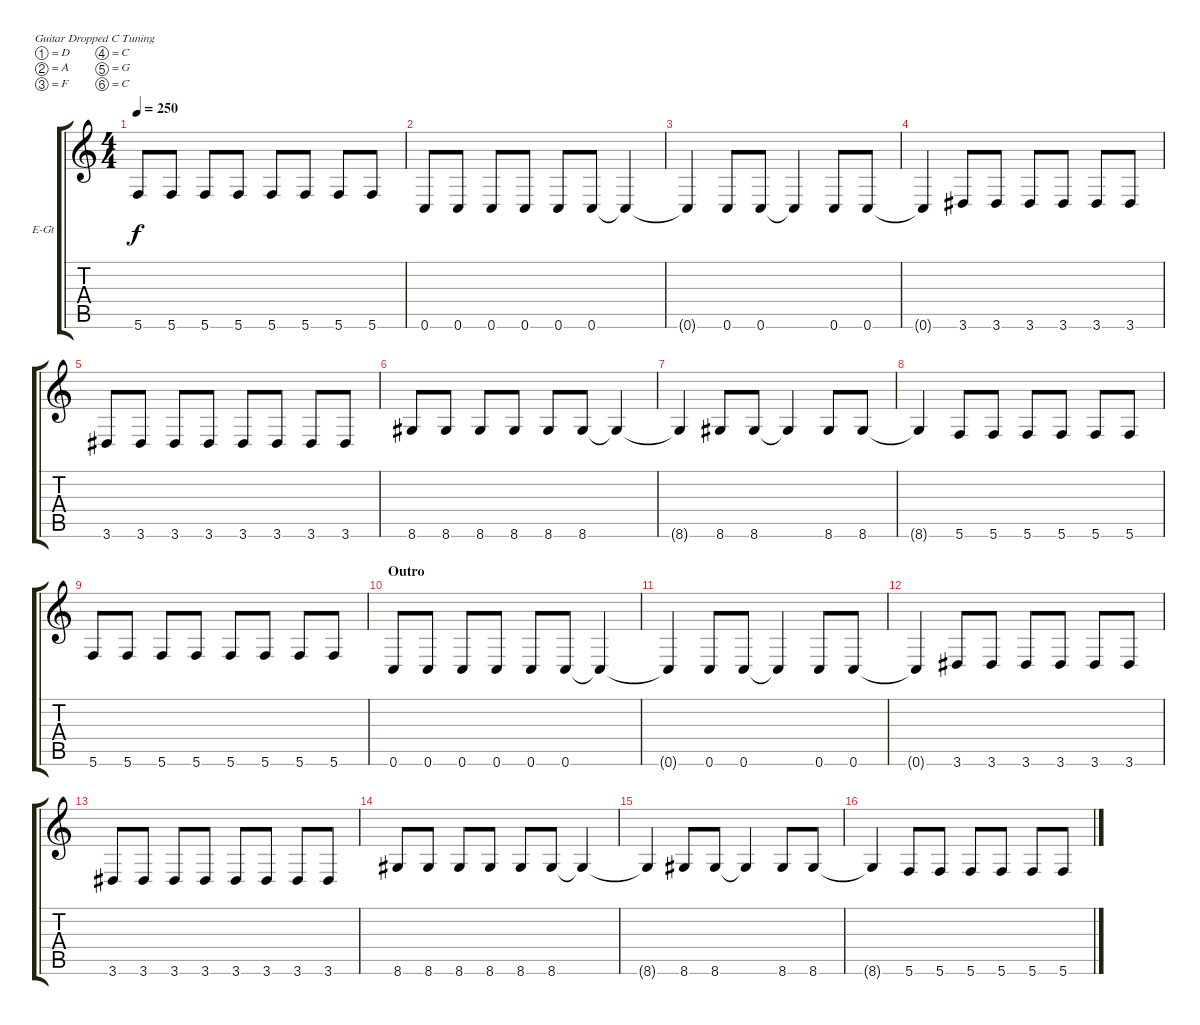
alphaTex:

\defaultSystemsLayout 4
\bracketExtendMode groupsimilarinstruments
\firstSystemTrackNameOrientation horizontal
\otherSystemsTrackNameOrientation horizontal
\track ("Guitar 2" "E-Gt") {instrument distortionguitar}
\staff {score tabs}
\tuning (D4 A3 F3 C3 G2 C2)
\ts (4 4)
\tempo 250
\clef g2
\ks c
5.6.8{dy f} 5.6.8 5.6.8 5.6.8 5.6.8 5.6.8 5.6.8 5.6.8 |
0.6.8 0.6.8 0.6.8 0.6.8 0.6.8 0.6.8 0.6{t}.4 |
0.6{t}.4 0.6.8 0.6.8 0.6{t}.4 0.6.8 0.6.8 |
0.6{t}.4 3.6.8 3.6.8 3.6.8 3.6.8 3.6.8 3.6.8 |
3.6.8 3.6.8 3.6.8 3.6.8 3.6.8 3.6.8 3.6.8 3.6.8 |
8.6.8 8.6.8 8.6.8 8.6.8 8.6.8 8.6.8 8.6{t}.4 |
8.6{t}.4 8.6.8 8.6.8 8.6{t}.4 8.6.8 8.6.8 |
8.6{t}.4 5.6.8 5.6.8 5.6.8 5.6.8 5.6.8 5.6.8 |
5.6.8 5.6.8 5.6.8 5.6.8 5.6.8 5.6.8 5.6.8 5.6.8 |
\section ("" "Outro")
0.6.8 0.6.8 0.6.8 0.6.8 0.6.8 0.6.8 0.6{t}.4 |
0.6{t}.4 0.6.8 0.6.8 0.6{t}.4 0.6.8 0.6.8 |
0.6{t}.4 3.6.8 3.6.8 3.6.8 3.6.8 3.6.8 3.6.8 |
3.6.8 3.6.8 3.6.8 3.6.8 3.6.8 3.6.8 3.6.8 3.6.8 |
8.6.8 8.6.8 8.6.8 8.6.8 8.6.8 8.6.8 8.6{t}.4 |
8.6{t}.4 8.6.8 8.6.8 8.6{t}.4 8.6.8 8.6.8 |
8.6{t}.4 5.6.8 5.6.8 5.6.8 5.6.8 5.6.8 5.6.8
